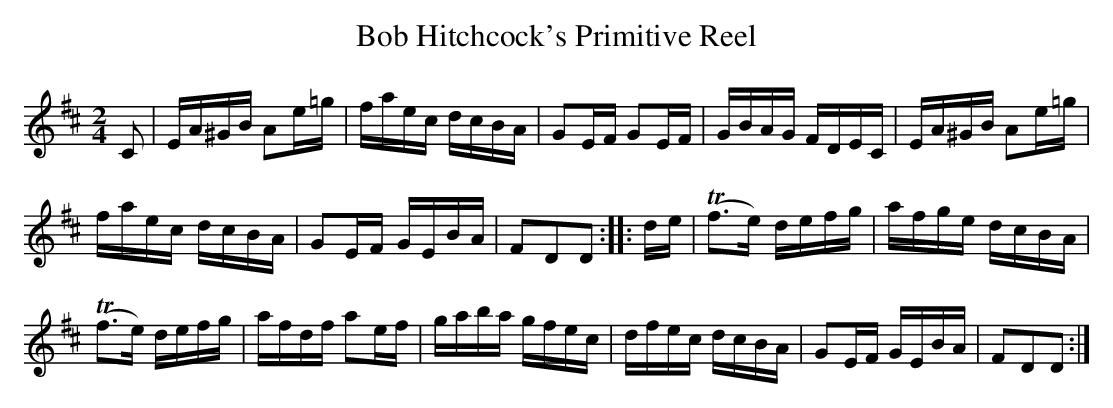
X:1
T:Bob Hitchcock's Primitive Reel
M:2/4
L:1/16
Q:1/4=90
K:D
C2|EA^GB A2e=g|faec dcBA|G2EF G2EF|GBAG FDEC|EA^GB A2e=g|
faec dcBA|G2EF GEBA|F2D2D2::de|(Tf3e) defg|afge dcBA|
(Tf3e) defg|afdf a2ef|gaba gfec|dfec dcBA|G2EF GEBA|F2D2D2:|
